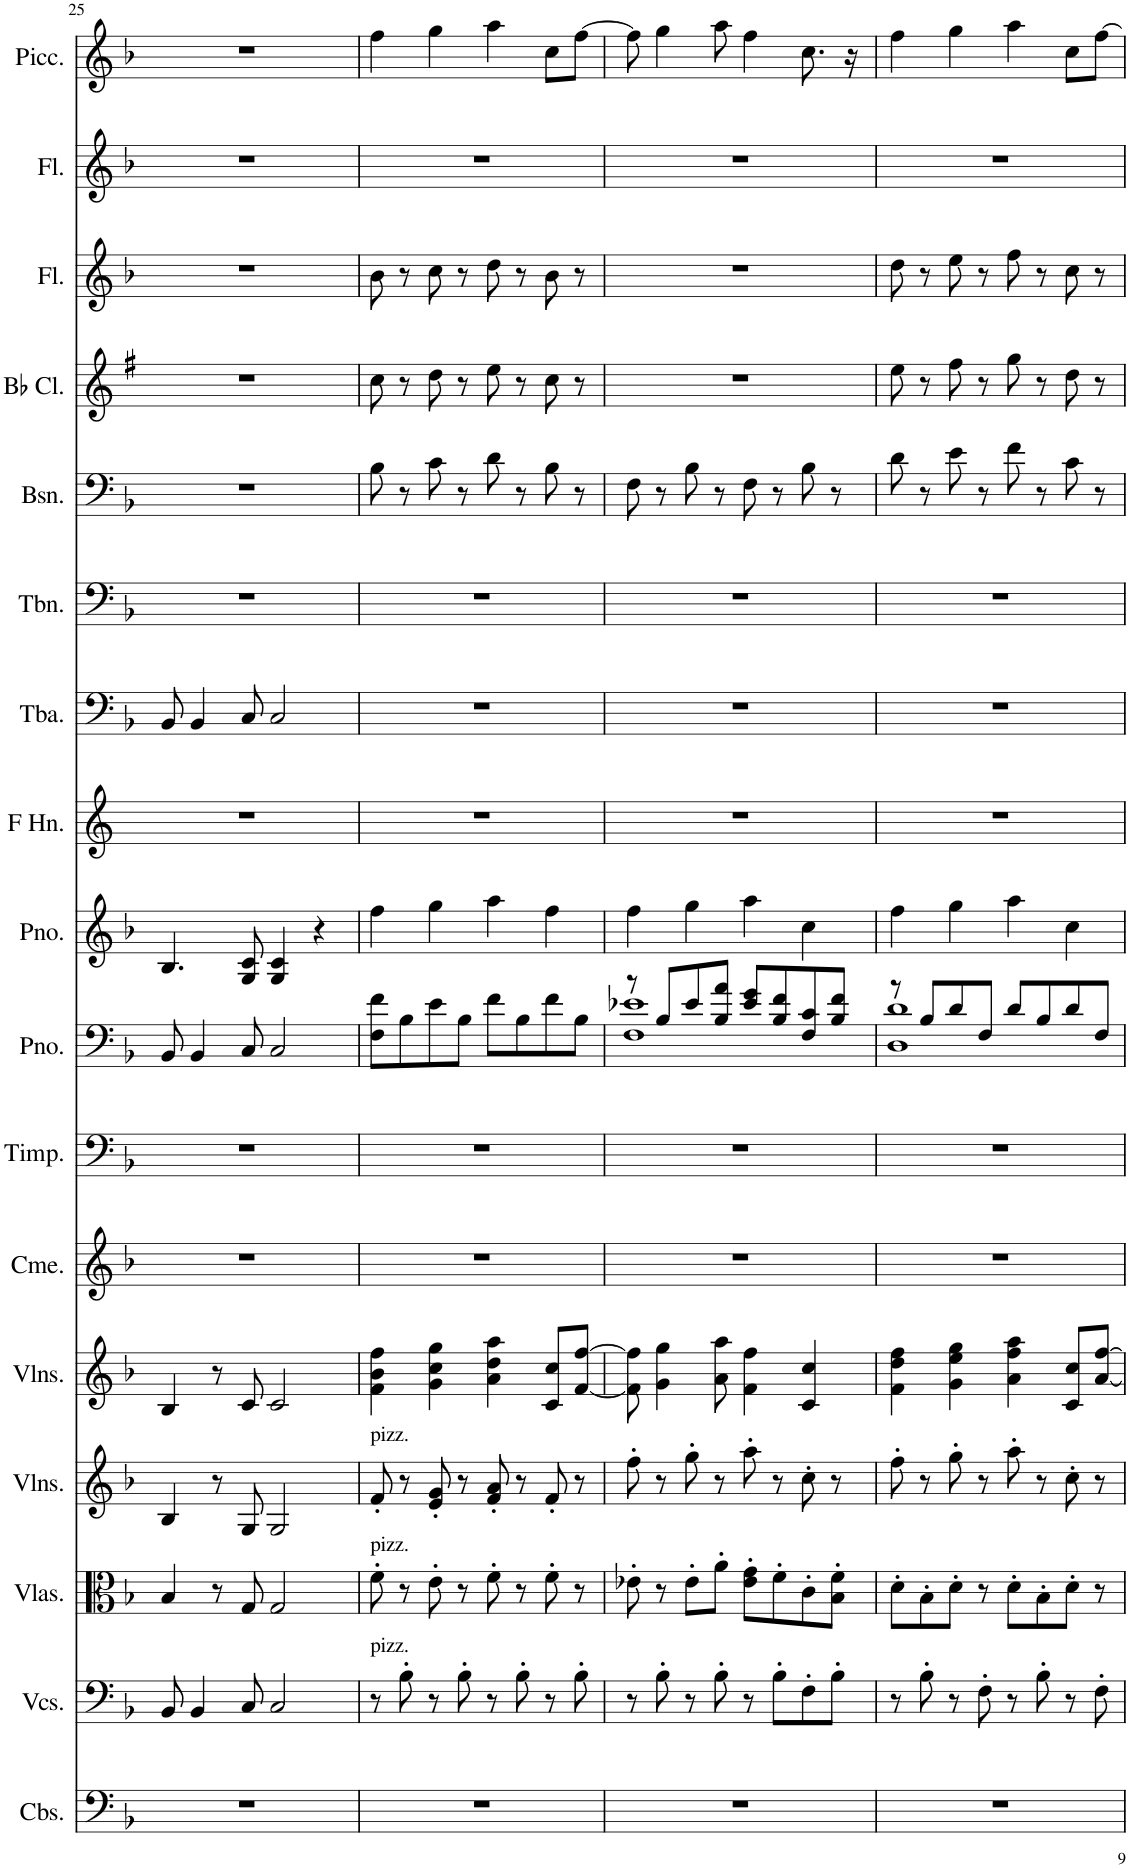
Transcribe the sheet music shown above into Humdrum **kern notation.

**kern	**kern	**kern	**kern	**kern	**kern	**kern	**kern	**kern	**kern	**kern	**kern	**kern	**kern	**kern	**kern	**kern
*part17	*part16	*part15	*part14	*part13	*part12	*part11	*part10	*part9	*part8	*part7	*part6	*part5	*part4	*part3	*part2	*part1
*staff17	*staff16	*staff15	*staff14	*staff13	*staff12	*staff11	*staff10	*staff9	*staff8	*staff7	*staff6	*staff5	*staff4	*staff3	*staff2	*staff1
*I"Contrabasses	*I"Violoncellos	*I"Violas	*I"Violins	*I"Violins	*I"Chimes	*I"Timpani	*I"Piano	*I"Piano	*I"Horn in F	*I"Tuba	*I"Trombone	*I"Bassoon	*I"Bb Clarinet	*I"Flute	*I"Flute	*I"Piccolo
*I'Cbs.	*I'Vcs.	*I'Vlas.	*I'Vlns.	*I'Vlns.	*I'Cme.	*I'Timp.	*I'Pno.	*I'Pno.	*	*I'Tba.	*I'Tbn.	*I'Bsn.	*I'Bb Cl.	*I'Fl.	*I'Fl.	*I'Picc.
!!LO:PB:g=z
*clefF4	*clefF4	*clefC3	*clefG2	*clefG2	*clefG2	*clefF4	*clefF4	*clefG2	*clefG2	*clefF4	*clefF4	*clefF4	*clefG2	*clefG2	*clefG2	*clefG2
*Trd7c12	*	*	*	*	*	*	*	*	*Trd4c7	*	*	*	*Trd1c2	*	*	*Trd-7c-12
*k[b-]	*k[b-]	*k[b-]	*k[b-]	*k[b-]	*k[b-]	*k[b-]	*k[b-]	*k[b-]	*k[]	*k[b-]	*k[b-]	*k[b-]	*k[f#]	*k[b-]	*k[b-]	*k[b-]
*M4/4	*M4/4	*M4/4	*M4/4	*M4/4	*M4/4	*M4/4	*M4/4	*M4/4	*M4/4	*M4/4	*M4/4	*M4/4	*M4/4	*M4/4	*M4/4	*M4/4
=25	=25	=25	=25	=25	=25	=25	=25	=25	=25	=25	=25	=25	=25	=25	=25	=25
1r	8BB-/	4B-/	4B-/	4B-/	1r	1r	8BB-/	4.B-/	1r	8BB-/	1r	1r	1r	1r	1r	1r
.	4BB-/	.	.	.	.	.	4BB-/	.	.	4BB-/	.	.	.	.	.	.
.	.	8r	8r	8r	.	.	.	.	.	.	.	.	.	.	.	.
.	8C/	8G/	8G/	8c/	.	.	8C/	8G/ 8c/	.	8C/	.	.	.	.	.	.
.	2C/	2G/	2G/	2c/	.	.	2C/	4G/ 4c/	.	2C/	.	.	.	.	.	.
.	.	.	.	.	.	.	.	4r	.	.	.	.	.	.	.	.
=26	=26	=26	=26	=26	=26	=26	=26	=26	=26	=26	=26	=26	=26	=26	=26	=26
!	!	!	!LO:TX:a:t=pizz.	!	!	!	!	!	!	!	!	!	!	!	!	!
!	!	!LO:TX:a:t=pizz.	!	!	!	!	!	!	!	!	!	!	!	!	!	!
!	!LO:TX:a:t=pizz.	!	!	!	!	!	!	!	!	!	!	!	!	!	!	!
1r	8r	8f'\	8f'/	4f\ 4b-\ 4ff\	1r	1r	8F\ 8f\L	4ff\	1r	1r	1r	8B-\	8cc\	8b-\	1r	4ff\
.	8B-'\	8r	8r	.	.	.	8B-\	.	.	.	.	8r	8r	8r	.	.
.	8r	8e'\	8e/' 8g/'	4g\ 4cc\ 4gg\	.	.	8e\	4gg\	.	.	.	8c\	8dd\	8cc\	.	4gg\
.	8B-'\	8r	8r	.	.	.	8B-\J	.	.	.	.	8r	8r	8r	.	.
.	8r	8f'\	8f/' 8a/'	4a\ 4dd\ 4aa\	.	.	8f\L	4aa\	.	.	.	8d\	8ee\	8dd\	.	4aa\
.	8B-'\	8r	8r	.	.	.	8B-\	.	.	.	.	8r	8r	8r	.	.
.	8r	8f'\	8f'/	8c/ 8cc/L	.	.	8f\	4ff\	.	.	.	8B-\	8cc\	8b-\	.	8cc\L
.	8B-'\	8r	8r	[8f/ [8ff/J	.	.	8B-\J	.	.	.	.	8r	8r	8r	.	[8ff\J
=27	=27	=27	=27	=27	=27	=27	=27	=27	=27	=27	=27	=27	=27	=27	=27	=27
*	*	*	*	*	*	*	*^	*	*	*	*	*	*	*	*	*
1r	8r	8e-X'\	8ff'\	8f\] 8ff\]	1r	1r	8r	1F 1e-X	4ff\	1r	1r	1r	8F\	1r	1r	1r	8ff\]
.	8B-'\	8r	8r	4g\ 4gg\	.	.	8B-/L	.	.	.	.	.	8r	.	.	.	4gg\
.	8r	8e-'\L	8gg'\	.	.	.	8e-/	.	4gg\	.	.	.	8B-\	.	.	.	.
.	8B-'\	8a'\J	8r	8a\ 8aa\	.	.	8B-/ 8a/J	.	.	.	.	.	8r	.	.	.	8aa\
.	8r	8e-\' 8g\'L	8aa'\	4f\ 4ff\	.	.	8e-/ 8g/L	.	4aa\	.	.	.	8F\	.	.	.	4ff\
.	8B-'\L	8f'\	8r	.	.	.	8B-/ 8f/	.	.	.	.	.	8r	.	.	.	.
.	8F'\	8c'\	8cc'\	4c/ 4cc/	.	.	8F/ 8c/	.	4cc\	.	.	.	8B-\	.	.	.	8.cc\
.	8B-'\J	8B-\' 8f\'J	8r	.	.	.	8B-/ 8f/J	.	.	.	.	.	8r	.	.	.	.
.	.	.	.	.	.	.	.	.	.	.	.	.	.	.	.	.	16r
=28	=28	=28	=28	=28	=28	=28	=28	=28	=28	=28	=28	=28	=28	=28	=28	=28	=28
1r	8r	8d'\L	8ff'\	4f\ 4dd\ 4ff\	1r	1r	8r	1D 1d	4ff\	1r	1r	1r	8d\	8ee\	8dd\	1r	4ff\
.	8B-'\	8B-'\	8r	.	.	.	8B-/L	.	.	.	.	.	8r	8r	8r	.	.
.	8r	8d'\J	8gg'\	4g\ 4ee\ 4gg\	.	.	8d/	.	4gg\	.	.	.	8e\	8ff#\	8ee\	.	4gg\
.	8F'\	8r	8r	.	.	.	8F/J	.	.	.	.	.	8r	8r	8r	.	.
.	8r	8d'\L	8aa'\	4a\ 4ff\ 4aa\	.	.	8d/L	.	4aa\	.	.	.	8f\	8gg\	8ff\	.	4aa\
.	8B-'\	8B-'\	8r	.	.	.	8B-/	.	.	.	.	.	8r	8r	8r	.	.
.	8r	8d'\J	8cc'\	8c/ 8cc/L	.	.	8d/	.	4cc\	.	.	.	8c\	8dd\	8cc\	.	8cc\L
.	8F'\	8r	8r	[8a/ [8ff/J	.	.	8F/J	.	.	.	.	.	8r	8r	8r	.	[8ff\J
*	*	*	*	*	*	*	*v	*v	*	*	*	*	*	*	*	*	*
=	=	=	=	=	=	=	=	=	=	=	=	=	=	=	=	=
*-	*-	*-	*-	*-	*-	*-	*-	*-	*-	*-	*-	*-	*-	*-	*-	*-
